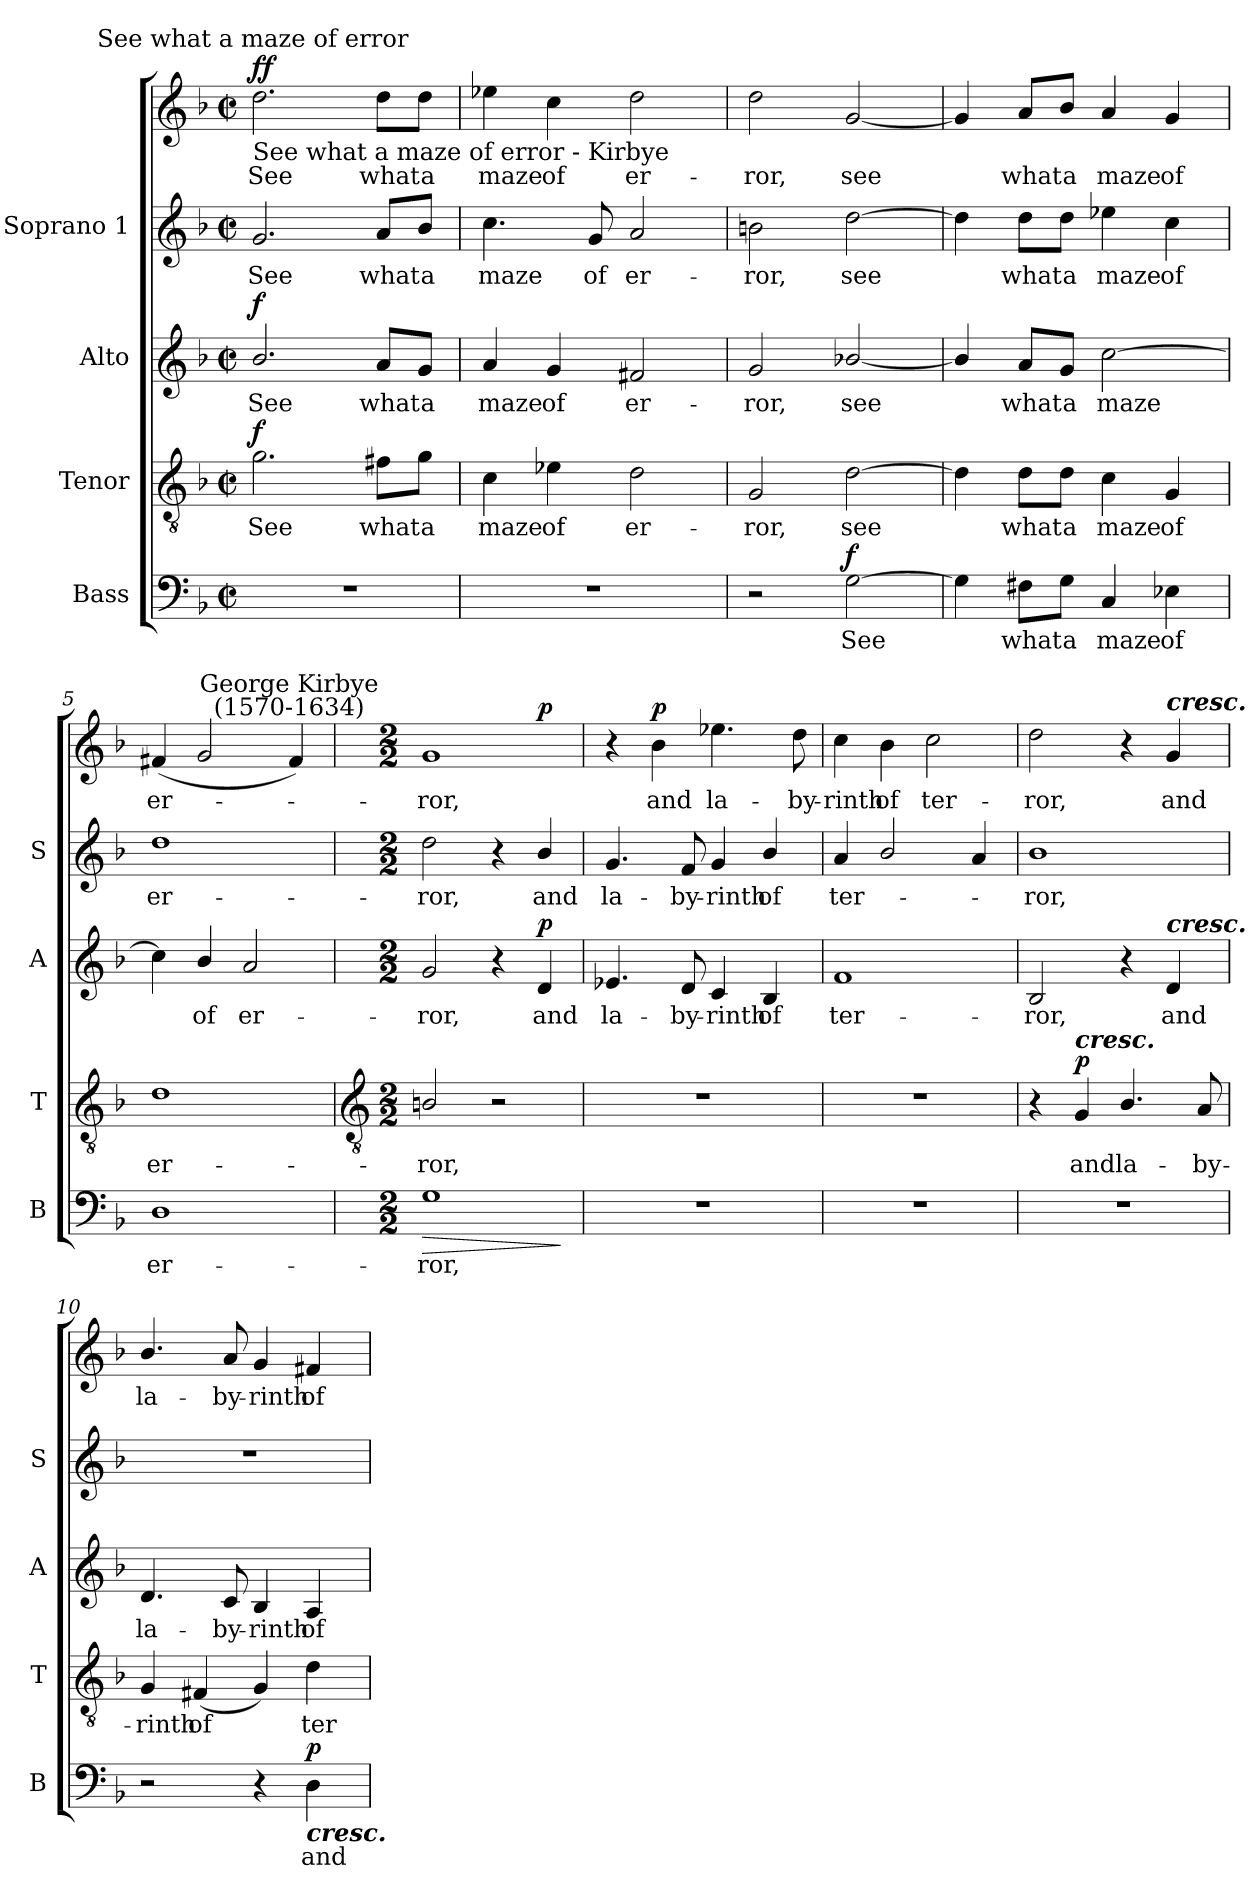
**kern	**text	**dynam	**kern	**text	**dynam	**kern	**text	**dynam	**kern	**text	**kern	**text	**dynam
*part4	*part4	*part4	*part3	*part3	*part3	*part2	*part2	*part2	*part1	*part1	*part1	*part1	*part1
*staff5	*staff5	*staff5	*staff4	*staff4	*staff4	*staff3	*staff3	*staff3	*staff2	*staff2	*staff1	*staff1	*staff1/2
*I"Bass	*	*	*I"Tenor	*	*	*I"Alto	*	*	*I"Soprano 1	*	*	*	*
*I'B	*	*	*I'T	*	*	*I'A	*	*	*I'S	*	*	*	*
*clefF4	*	*	*clefGv2	*	*	*clefG2	*	*	*clefG2	*	*clefG2	*	*
*k[b-]	*	*	*k[b-]	*	*	*k[b-]	*	*	*k[b-]	*	*k[b-]	*	*
*F:	*	*	*F:	*	*	*F:	*	*	*F:	*	*F:	*	*
*M2/2	*	*	*M2/2	*	*	*M2/2	*	*	*M2/2	*	*M2/2	*	*
*met(c|)	*	*	*met(c|)	*	*	*met(c|)	*	*	*met(c|)	*	*met(c|)	*	*
=1	=1	=1	=1	=1	=1	=1	=1	=1	=1	=1	=1	=1	=1
!	!	!	!	!	!	!	!	!	!	!	!LO:TX:a:cj:t=See what a maze of error	!	!
!	!	!	!	!	!	!	!	!	!	!	!LO:TX:b:t=See what a maze of error - Kirbye	!	!
!	!	!	!	!LO:LY:b	!LO:DY:b	!	!LO:LY:b	!LO:DY:b	!	!LO:LY:b	!	!LO:LY:b	!LO:DY:b=2
!	!	!	!	!	!	!	!	!	!	!	!	!	!LO:DY:n=1:b
1r	.	.	2.g	See	f	2.b-/	See	f	2.g	See	2.dd	See	f f
!	!	!	!	!LO:LY:b	!	!	!LO:LY:b	!	!	!LO:LY:b	!	!LO:LY:b	!
.	.	.	8f#X\L	what	.	8a/L	what	.	8a/L	what	8dd\L	what	.
!	!	!	!	!LO:LY:b	!	!	!LO:LY:b	!	!	!LO:LY:b	!	!LO:LY:b	!
.	.	.	8g\J	a	.	8g/J	a	.	8b-/J	a	8dd\J	a	.
=2	=2	=2	=2	=2	=2	=2	=2	=2	=2	=2	=2	=2	=2
!	!	!	!	!LO:LY:b	!	!	!LO:LY:b	!	!	!LO:LY:b	!	!LO:LY:b	!
1r	.	.	4c	maze	.	4a	maze	.	4.cc	-maze	4ee-X	maze	.
!	!	!	!	!LO:LY:b	!	!	!LO:LY:b	!	!	!	!	!LO:LY:b	!
.	.	.	4e-X	of	.	4g	of	.	.	.	4cc	of	.
!	!	!	!	!	!	!	!	!	!	!LO:LY:b	!	!	!
.	.	.	.	.	.	.	.	.	8g	of	.	.	.
!	!	!	!	!LO:LY:b	!	!	!LO:LY:b	!	!	!LO:LY:b	!	!LO:LY:b	!
.	.	.	2d	er-	.	2f#X	er-	.	2a	er-	2dd	er-	.
=3	=3	=3	=3	=3	=3	=3	=3	=3	=3	=3	=3	=3	=3
!	!	!	!	!LO:LY:b	!	!	!LO:LY:b	!	!	!LO:LY:b	!	!LO:LY:b	!
2r	.	.	2G	-ror,	.	2g	-ror,	.	2bn	ror,	2dd	-ror,	.
!	!LO:LY:b	!LO:DY:b	!	!LO:LY:b	!	!	!LO:LY:b	!	!	!LO:LY:b	!	!LO:LY:b	!
[2G	See	f	[2d	see	.	[2b-X/	see	.	[2dd	see	[2g	see	.
=4	=4	=4	=4	=4	=4	=4	=4	=4	=4	=4	=4	=4	=4
4G]	.	.	4d]	.	.	4b-/]	.	.	4dd]	.	4g]	.	.
!	!LO:LY:b	!	!	!LO:LY:b	!	!	!LO:LY:b	!	!	!LO:LY:b	!	!LO:LY:b	!
8F#X\L	what	.	8d\L	what	.	8a/L	what	.	8dd\L	what	8a/L	what	.
!	!LO:LY:b	!	!	!LO:LY:b	!	!	!LO:LY:b	!	!	!LO:LY:b	!	!LO:LY:b	!
8G\J	a	.	8d\J	a	.	8g/J	a	.	8dd\J	a	8b-/J	a	.
!	!LO:LY:b	!	!	!LO:LY:b	!	!	!LO:LY:b	!	!	!LO:LY:b	!	!LO:LY:b	!
4C	maze	.	4c	maze	.	[2cc	maze	.	4ee-X	maze	4a	maze	.
!	!LO:LY:b	!	!	!LO:LY:b	!	!	!	!	!	!LO:LY:b	!	!LO:LY:b	!
4E-X	of	.	4G	of	.	.	.	.	4cc	of	4g	of	.
=5	=5	=5	=5	=5	=5	=5	=5	=5	=5	=5	=5	=5	=5
!	!LO:LY:b	!	!	!LO:LY:b	!	!	!	!	!	!LO:LY:b	!	!LO:LY:b	!
1D	er-	.	1d	er-	.	4cc]	.	.	1dd	er-	(<4f#X	er-	.
!	!	!	!	!	!	!	!LO:LY:b	!	!	!	!	!	!
.	.	.	.	.	.	4b-/	of	.	.	.	2g	.	.
!	!	!	!	!	!	!	!LO:LY:b	!	!	!	!	!	!
.	.	.	.	.	.	2a	er-	.	.	.	.	.	.
!	!	!	!	!	!	!	!	!	!	!	!LO:TX:a:cj:t=George Kirbye\n(1570-1634)	!	!
.	.	.	.	.	.	.	.	.	.	.	4f#)	.	.
!!LO:LB:g=z
=6	=6	=6	=6	=6	=6	=6	=6	=6	=6	=6	=6	=6	=6
*	*	*	*clefGv2	*	*	*	*	*	*	*	*	*	*
*M2/2	*	*	*M2/2	*	*	*M2/2	*	*	*M2/2	*	*M2/2	*	*
!	!LO:LY:b	!LO:HP:b	!	!LO:LY:b	!	!	!LO:LY:b	!	!	!LO:LY:b	!	!LO:LY:b	!
1G	-ror,	>	2Bn/	-ror,	.	2g	-ror,	.	2dd	ror,	1g	-ror,	.
.	.	.	2r	.	.	4r	.	.	4r	.	.	.	.
!	!	!	!	!	!	!	!LO:LY:b	!LO:DY:b	!	!LO:LY:b	!	!	!LO:DY:b=2
.	.	.	.	.	.	4d	and	p	4b-/	and	.	.	p
.	.	]	.	.	.	.	.	.	.	.	.	.	.
=7	=7	=7	=7	=7	=7	=7	=7	=7	=7	=7	=7	=7	=7
!	!	!	!	!	!	!	!LO:LY:b	!	!	!LO:LY:b	!	!	!
1r	.	.	1r	.	.	4.e-X	la-	.	4.g	-la-	4r	.	.
!	!	!	!	!	!	!	!	!	!	!	!	!LO:LY:b	!LO:DY:b
.	.	.	.	.	.	.	.	.	.	.	4b-	and	p
!	!	!	!	!	!	!	!LO:LY:b	!	!	!LO:LY:b	!	!	!
.	.	.	.	.	.	8d	-by-	.	8f	-by-	.	.	.
!	!	!	!	!	!	!	!LO:LY:b	!	!	!LO:LY:b	!	!LO:LY:b	!
.	.	.	.	.	.	4c	-rinth	.	4g	-rinth	4.ee-X	la-	.
!	!	!	!	!	!	!	!LO:LY:b	!	!	!LO:LY:b	!	!	!
.	.	.	.	.	.	4B-	of	.	4b-/	of	.	.	.
!	!	!	!	!	!	!	!	!	!	!	!	!LO:LY:b	!
.	.	.	.	.	.	.	.	.	.	.	8dd	-by-	.
=8	=8	=8	=8	=8	=8	=8	=8	=8	=8	=8	=8	=8	=8
!	!	!	!	!	!	!	!LO:LY:b	!	!	!LO:LY:b	!	!LO:LY:b	!
1r	.	.	1r	.	.	1f	ter-	.	4a	-ter-	4cc	rinth	.
!	!	!	!	!	!	!	!	!	!	!	!	!LO:LY:b	!
.	.	.	.	.	.	.	.	.	2b-/	.	4b-	of	.
!	!	!	!	!	!	!	!	!	!	!	!	!LO:LY:b	!
.	.	.	.	.	.	.	.	.	.	.	2cc	ter-	.
.	.	.	.	.	.	.	.	.	4a	.	.	.	.
=9	=9	=9	=9	=9	=9	=9	=9	=9	=9	=9	=9	=9	=9
!	!	!	!	!	!	!	!LO:LY:b	!	!	!LO:LY:b	!	!LO:LY:b	!
1r	.	.	4r	.	.	2B-	-ror,	.	1b-	ror,	2dd	ror,	.
!	!	!	!LO:TX:a:Bi:t=cresc.	!	!	!	!	!	!	!	!	!	!
!	!	!	!	!LO:LY:b	!LO:DY:b	!	!	!	!	!	!	!	!
.	.	.	4G	and	p	.	.	.	.	.	.	.	.
!	!	!	!	!LO:LY:b	!	!	!	!	!	!	!	!	!
.	.	.	4.B-/	la-	.	4r	.	.	.	.	4r	.	.
!	!	!	!	!	!	!	!	!	!	!	!LO:TX:a:Bi:t=cresc.	!	!
!	!	!	!	!	!	!LO:TX:a:Bi:t=cresc.	!	!	!	!	!	!	!
!	!	!	!	!	!	!	!LO:LY:b	!	!	!	!	!LO:LY:b	!
.	.	.	.	.	.	4d	and	.	.	.	4g	and	.
!	!	!	!	!LO:LY:b	!	!	!	!	!	!	!	!	!
.	.	.	8A	-by-	.	.	.	.	.	.	.	.	.
=10	=10	=10	=10	=10	=10	=10	=10	=10	=10	=10	=10	=10	=10
!	!	!	!	!LO:LY:b	!	!	!LO:LY:b	!	!	!	!	!LO:LY:b	!
2r	.	.	4G	-rinth	.	4.d	la-	.	1r	.	4.b-/	la-	.
!	!	!	!	!LO:LY:b	!	!	!	!	!	!	!	!	!
.	.	.	(<4F#X	of	.	.	.	.	.	.	.	.	.
!	!	!	!	!	!	!	!LO:LY:b	!	!	!	!	!LO:LY:b	!
.	.	.	.	.	.	8c	-by-	.	.	.	8a	-by-	.
!	!	!	!	!	!	!	!LO:LY:b	!	!	!	!	!LO:LY:b	!
4r	.	.	4G)	.	.	4B-	-rinth	.	.	.	4g	-rinth	.
!LO:TX:b:Bi:t=cresc.	!	!	!	!	!	!	!	!	!	!	!	!	!
!	!LO:LY:b	!LO:DY:b	!	!LO:LY:b	!	!	!LO:LY:b	!	!	!	!	!LO:LY:b	!
4D	and	p	4d	ter-	.	4A	of	.	.	.	4f#X	of	.
=	=	=	=	=	=	=	=	=	=	=	=	=	=
*-	*-	*-	*-	*-	*-	*-	*-	*-	*-	*-	*-	*-	*-
